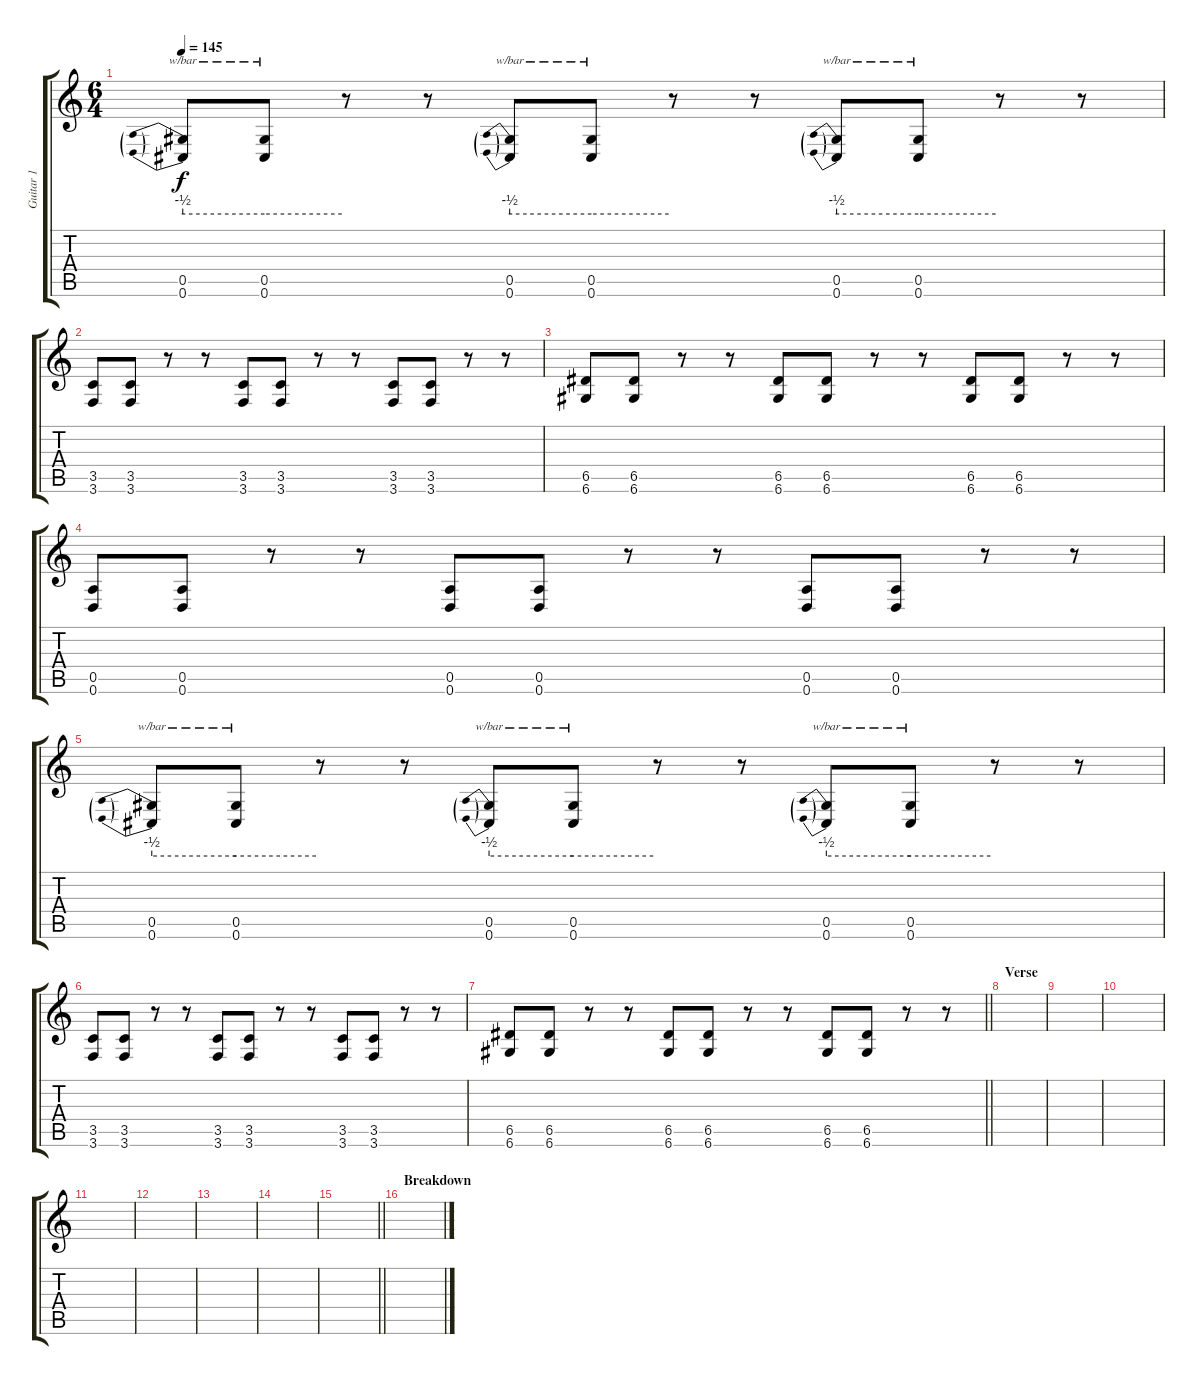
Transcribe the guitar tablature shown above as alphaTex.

\track ("Guitar 1" "Guitar 1") {instrument overdrivenguitar}
\staff {score tabs}
\tuning (E4 B3 G3 D3 A2 D2) {hide}
\ts (6 4)
\tempo 145
\clef g2
\ks c
(0.5 0.6).8{tbe (predive default 0 -2 60 -2) dy f} (0.5 0.6).8{tbe (hold default 0 -2 60 -2)} r.8 r.8 (0.5 0.6).8{tbe (predive default 0 -2 60 -2)} (0.5 0.6).8{tbe (hold default 0 -2 60 -2)} r.8 r.8 (0.5 0.6).8{tbe (predive default 0 -2 60 -2)} (0.5 0.6).8{tbe (hold default 0 -2 60 -2)} r.8 r.8 |
(3.5 3.6).8 (3.5 3.6).8 r.8 r.8 (3.5 3.6).8 (3.5 3.6).8 r.8 r.8 (3.5 3.6).8 (3.5 3.6).8 r.8 r.8 |
(6.5 6.6).8 (6.5 6.6).8 r.8 r.8 (6.5 6.6).8 (6.5 6.6).8 r.8 r.8 (6.5 6.6).8 (6.5 6.6).8 r.8 r.8 |
(0.5 0.6).8 (0.5 0.6).8 r.8 r.8 (0.5 0.6).8 (0.5 0.6).8 r.8 r.8 (0.5 0.6).8 (0.5 0.6).8 r.8 r.8 |
(0.5 0.6).8{tbe (predive default 0 -2 60 -2)} (0.5 0.6).8{tbe (hold default 0 -2 60 -2)} r.8 r.8 (0.5 0.6).8{tbe (predive default 0 -2 60 -2)} (0.5 0.6).8{tbe (hold default 0 -2 60 -2)} r.8 r.8 (0.5 0.6).8{tbe (predive default 0 -2 60 -2)} (0.5 0.6).8{tbe (hold default 0 -2 60 -2)} r.8 r.8 |
(3.5 3.6).8 (3.5 3.6).8 r.8 r.8 (3.5 3.6).8 (3.5 3.6).8 r.8 r.8 (3.5 3.6).8 (3.5 3.6).8 r.8 r.8 |
\barLineRight lightlight
(6.5 6.6).8 (6.5 6.6).8 r.8 r.8 (6.5 6.6).8 (6.5 6.6).8 r.8 r.8 (6.5 6.6).8 (6.5 6.6).8 r.8 r.8 |
\section ("" "Verse")
|
|
|
|
|
|
|
\barLineRight lightlight
|
\section ("" "Breakdown")
